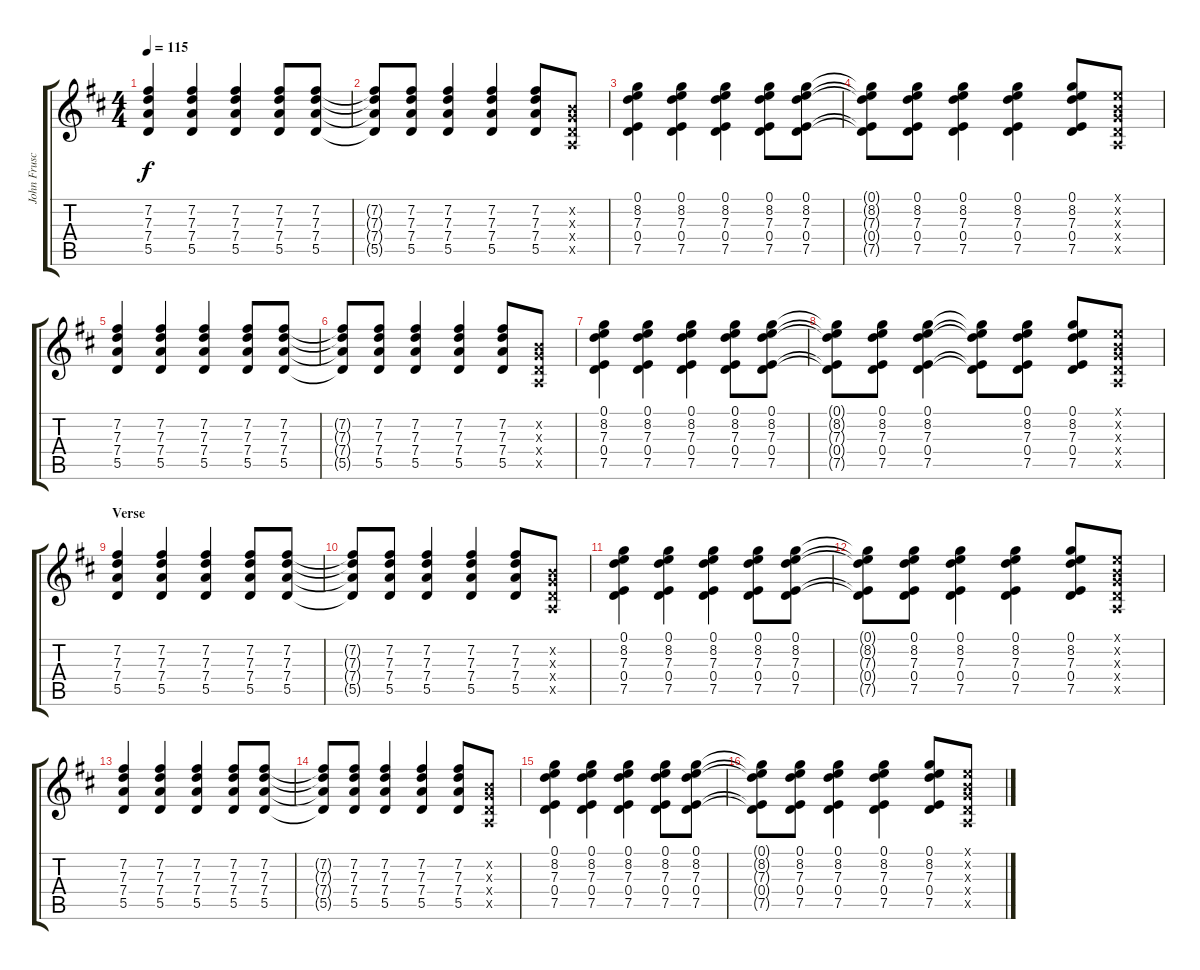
\track ("John Frusciante" "John Frusc") {instrument electricguitarclean}
\staff {score tabs}
\tuning (E4 B3 G3 D3 A2 E2) {hide}
\ts (4 4)
\tempo 115
\clef g2
\ks d
(7.2 7.3 7.4 5.5).4{dy f instrument electricguitarclean} (7.2 7.3 7.4 5.5).4 (7.2 7.3 7.4 5.5).4 (7.2 7.3 7.4 5.5).8 (7.2 7.3 7.4 5.5).8 |
(7.2{t} 7.3{t} 7.4{t} 5.5{t}).8 (7.2 7.3 7.4 5.5).8 (7.2 7.3 7.4 5.5).4 (7.2 7.3 7.4 5.5).4 (7.2 7.3 7.4 5.5).8 (0.2{x} 0.3{x} 0.4{x} 0.5{x}).8 |
(0.1 8.2 7.3 0.4 7.5).4 (0.1 8.2 7.3 0.4 7.5).4 (0.1 8.2 7.3 0.4 7.5).4 (0.1 8.2 7.3 0.4 7.5).8 (0.1 8.2 7.3 0.4 7.5).8 |
(0.1{t} 8.2{t} 7.3{t} 0.4{t} 7.5{t}).8 (0.1 8.2 7.3 0.4 7.5).8 (0.1 8.2 7.3 0.4 7.5).4 (0.1 8.2 7.3 0.4 7.5).4 (0.1 8.2 7.3 0.4 7.5).8 (0.1{x} 0.2{x} 0.3{x} 0.4{x} 0.5{x}).8 |
(7.2 7.3 7.4 5.5).4 (7.2 7.3 7.4 5.5).4 (7.2 7.3 7.4 5.5).4 (7.2 7.3 7.4 5.5).8 (7.2 7.3 7.4 5.5).8 |
(7.2{t} 7.3{t} 7.4{t} 5.5{t}).8 (7.2 7.3 7.4 5.5).8 (7.2 7.3 7.4 5.5).4 (7.2 7.3 7.4 5.5).4 (7.2 7.3 7.4 5.5).8 (0.2{x} 0.3{x} 0.4{x} 0.5{x}).8 |
(0.1 8.2 7.3 0.4 7.5).4 (0.1 8.2 7.3 0.4 7.5).4 (0.1 8.2 7.3 0.4 7.5).4 (0.1 8.2 7.3 0.4 7.5).8 (0.1 8.2 7.3 0.4 7.5).8 |
(0.1{t} 8.2{t} 7.3{t} 0.4{t} 7.5{t}).8 (0.1 8.2 7.3 0.4 7.5).8 (0.1 8.2 7.3 0.4 7.5).4 (0.1{t} 8.2{t} 7.3{t} 0.4{t} 7.5{t}).8 (0.1 8.2 7.3 0.4 7.5).8 (0.1 8.2 7.3 0.4 7.5).8 (0.1{x} 0.2{x} 0.3{x} 0.4{x} 0.5{x}).8 |
\section ("" "Verse")
(7.2 7.3 7.4 5.5).4 (7.2 7.3 7.4 5.5).4 (7.2 7.3 7.4 5.5).4 (7.2 7.3 7.4 5.5).8 (7.2 7.3 7.4 5.5).8 |
(7.2{t} 7.3{t} 7.4{t} 5.5{t}).8 (7.2 7.3 7.4 5.5).8 (7.2 7.3 7.4 5.5).4 (7.2 7.3 7.4 5.5).4 (7.2 7.3 7.4 5.5).8 (0.2{x} 0.3{x} 0.4{x} 0.5{x}).8 |
(0.1 8.2 7.3 0.4 7.5).4 (0.1 8.2 7.3 0.4 7.5).4 (0.1 8.2 7.3 0.4 7.5).4 (0.1 8.2 7.3 0.4 7.5).8 (0.1 8.2 7.3 0.4 7.5).8 |
(0.1{t} 8.2{t} 7.3{t} 0.4{t} 7.5{t}).8 (0.1 8.2 7.3 0.4 7.5).8 (0.1 8.2 7.3 0.4 7.5).4 (0.1 8.2 7.3 0.4 7.5).4 (0.1 8.2 7.3 0.4 7.5).8 (0.1{x} 0.2{x} 0.3{x} 0.4{x} 0.5{x}).8 |
(7.2 7.3 7.4 5.5).4 (7.2 7.3 7.4 5.5).4 (7.2 7.3 7.4 5.5).4 (7.2 7.3 7.4 5.5).8 (7.2 7.3 7.4 5.5).8 |
(7.2{t} 7.3{t} 7.4{t} 5.5{t}).8 (7.2 7.3 7.4 5.5).8 (7.2 7.3 7.4 5.5).4 (7.2 7.3 7.4 5.5).4 (7.2 7.3 7.4 5.5).8 (0.2{x} 0.3{x} 0.4{x} 0.5{x}).8 |
(0.1 8.2 7.3 0.4 7.5).4 (0.1 8.2 7.3 0.4 7.5).4 (0.1 8.2 7.3 0.4 7.5).4 (0.1 8.2 7.3 0.4 7.5).8 (0.1 8.2 7.3 0.4 7.5).8 |
(0.1{t} 8.2{t} 7.3{t} 0.4{t} 7.5{t}).8 (0.1 8.2 7.3 0.4 7.5).8 (0.1 8.2 7.3 0.4 7.5).4 (0.1 8.2 7.3 0.4 7.5).4 (0.1 8.2 7.3 0.4 7.5).8 (0.1{x} 0.2{x} 0.3{x} 0.4{x} 0.5{x}).8
